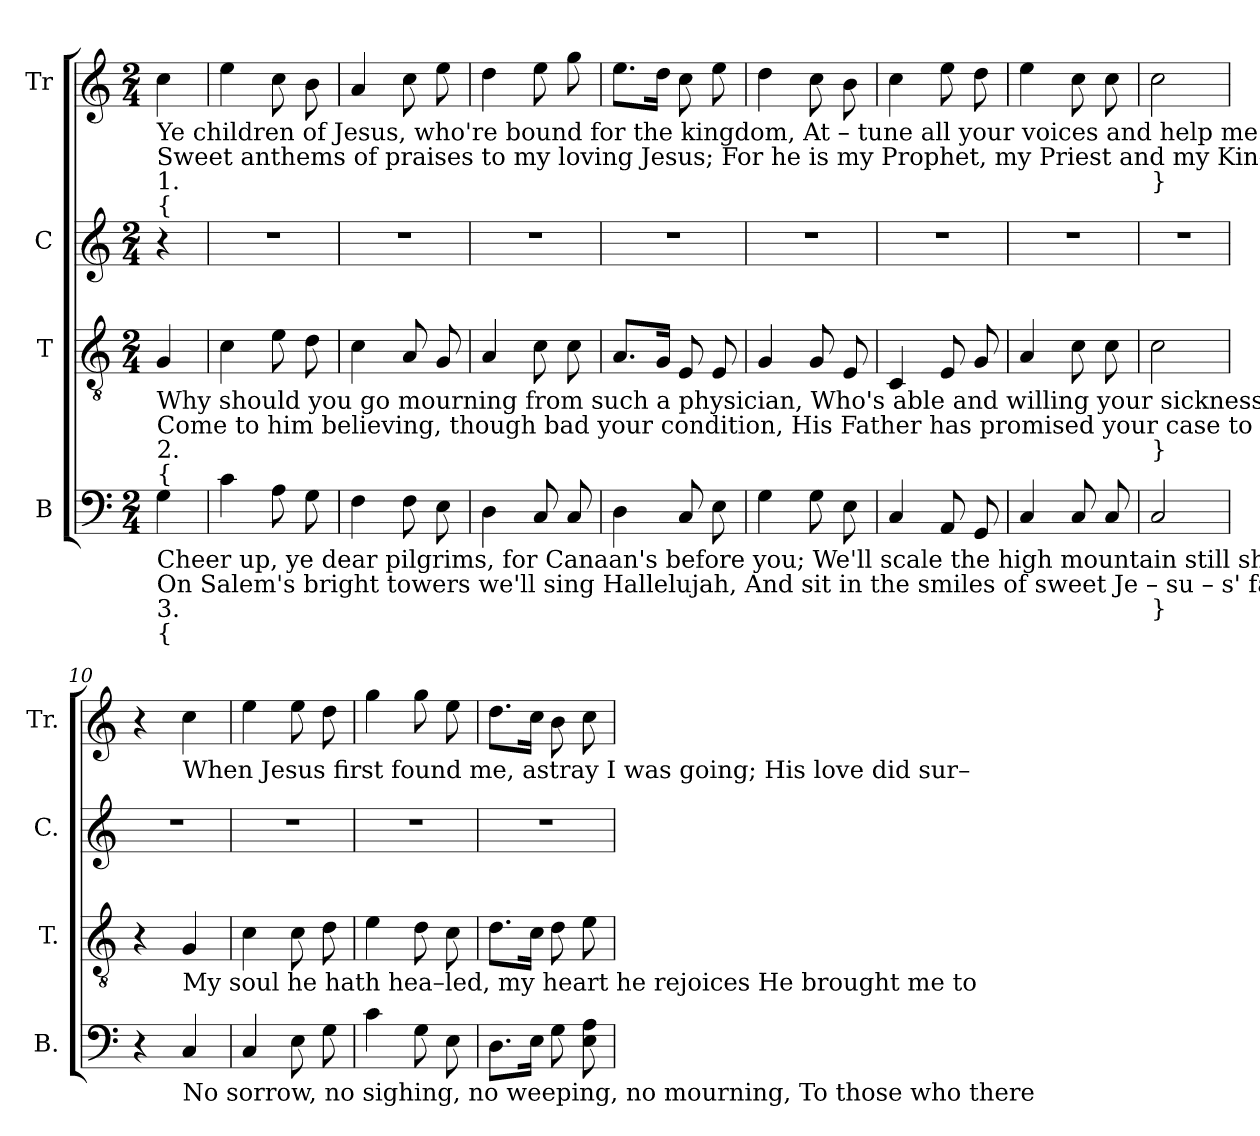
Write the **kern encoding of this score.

**kern	**kern	**kern	**kern
*part4	*part3	*part2	*part1
*staff4	*staff3	*staff2	*staff1
*I"B	*I"T	*I"C	*I"Tr
*I'B.	*I'T.	*I'C.	*I'Tr.
*clefF4	*clefGv2	*clefG2	*clefG2
*k[]	*k[]	*k[]	*k[]
*M2/4	*M2/4	*M2/4	*M2/4
*MM90	*MM90	*MM90	*MM90
=1	=1	=1	=1
!	!	!	!LO:TX:b:t=Ye  children  of  Jesus, who're bound for the kingdom, At  –  tune  all  your  voices  and  help me to sing
!	!	!	!LO:TX:b:t=Sweet anthems of praises  to   my  loving     Jesus;        For    he  is  my  Prophet, my Priest and my King.
!	!	!	!LO:TX:b:t=1.
!	!	!	!LO:TX:b:t={
!	!LO:TX:b:t=Why should you go mourning  from such a physician,  Who's  able  and  willing  your  sickness to cure;	!	!
!	!LO:TX:b:t=Come  to  him  believing,  though bad your  condition,  His  Father   has  promised  your case to ensure;	!	!
!	!LO:TX:b:t=2.	!	!
!	!LO:TX:b:t={	!	!
!LO:TX:b:t=Cheer up, ye dear pilgrims, for Canaan's before you; We'll scale the high mountain still shouting free grace;	!	!	!
!LO:TX:b:t=On  Salem's  bright  towers  we'll  sing   Hallelujah,   And  sit   in  the smiles  of  sweet   Je – su – s'    face.	!	!	!
!LO:TX:b:t=3.	!	!	!
!LO:TX:b:t={	!	!	!
4G!\	4G!/	4r	4cc!\
=2	=2	=2	=2
4c!\	4c!\	2r	4ee!\
8A!\	8e!\	.	8cc!\
8G!\	8d!\	.	8b!\
=3	=3	=3	=3
4F!\	4c!\	2r	4a!/
8F!\	8A!/	.	8cc!\
8E!\	8G!/	.	8ee!\
=4	=4	=4	=4
4D!\	4A!/	2r	4dd!\
8C!/	8c!\	.	8ee!\
8C!/	8c!\	.	8gg!\
=5	=5	=5	=5
4D!\	8.A!/L	2r	8.ee!\L
.	16G!/Jk	.	16dd!\Jk
8C!/	8E!/	.	8cc!\
8E!\	8E!/	.	8ee!\
=6	=6	=6	=6
4G!\	4G!/	2r	4dd!\
8G!\	8G!/	.	8cc!\
8E!\	8E!/	.	8b!\
=7	=7	=7	=7
4C!/	4C!/	2r	4cc!\
8AA!/	8E!/	.	8ee!\
8GG!/	8G!/	.	8dd!\
=8	=8	=8	=8
4C!/	4A!/	2r	4ee!\
8C!/	8c!\	.	8cc!\
8C!/	8c!\	.	8cc!\
=9	=9	=9	=9
!	!	!	!LO:TX:b:t=}
!	!LO:TX:b:t=}	!	!
!LO:TX:b:t=}	!	!	!
2C!/	2c!\	2r	2cc!\
=10	=10	=10	=10
4r	4r	2r	4r
!	!	!	!LO:TX:b:t=When Jesus first found me,  astray I was going;   His love did sur–
!	!LO:TX:b:t=My soul he hath hea–led, my heart he rejoices  He brought me to	!	!
!LO:TX:b:t=No  sorrow,  no  sighing,  no weeping,  no  mourning, To those who there	!	!	!
4C!/	4G!/	.	4cc!\
=11	=11	=11	=11
4C!/	4c!\	2r	4ee!\
8E!\	8c!\	.	8ee!\
8G!\	8d!\	.	8dd!\
=12	=12	=12	=12
4c!\	4e!\	2r	4gg!\
8G!\	8d!\	.	8gg!\
8E!\	8c!\	.	8ee!\
=13	=13	=13	=13
8.D!\L	8.d!\L	2r	8.dd!\L
16E!\Jk	16c!\Jk	.	16cc!\Jk
8G!\	8d!\	.	8b!\
8E!\ 8A!\	8e!\	.	8cc!\
=	=	=	=
*-	*-	*-	*-
